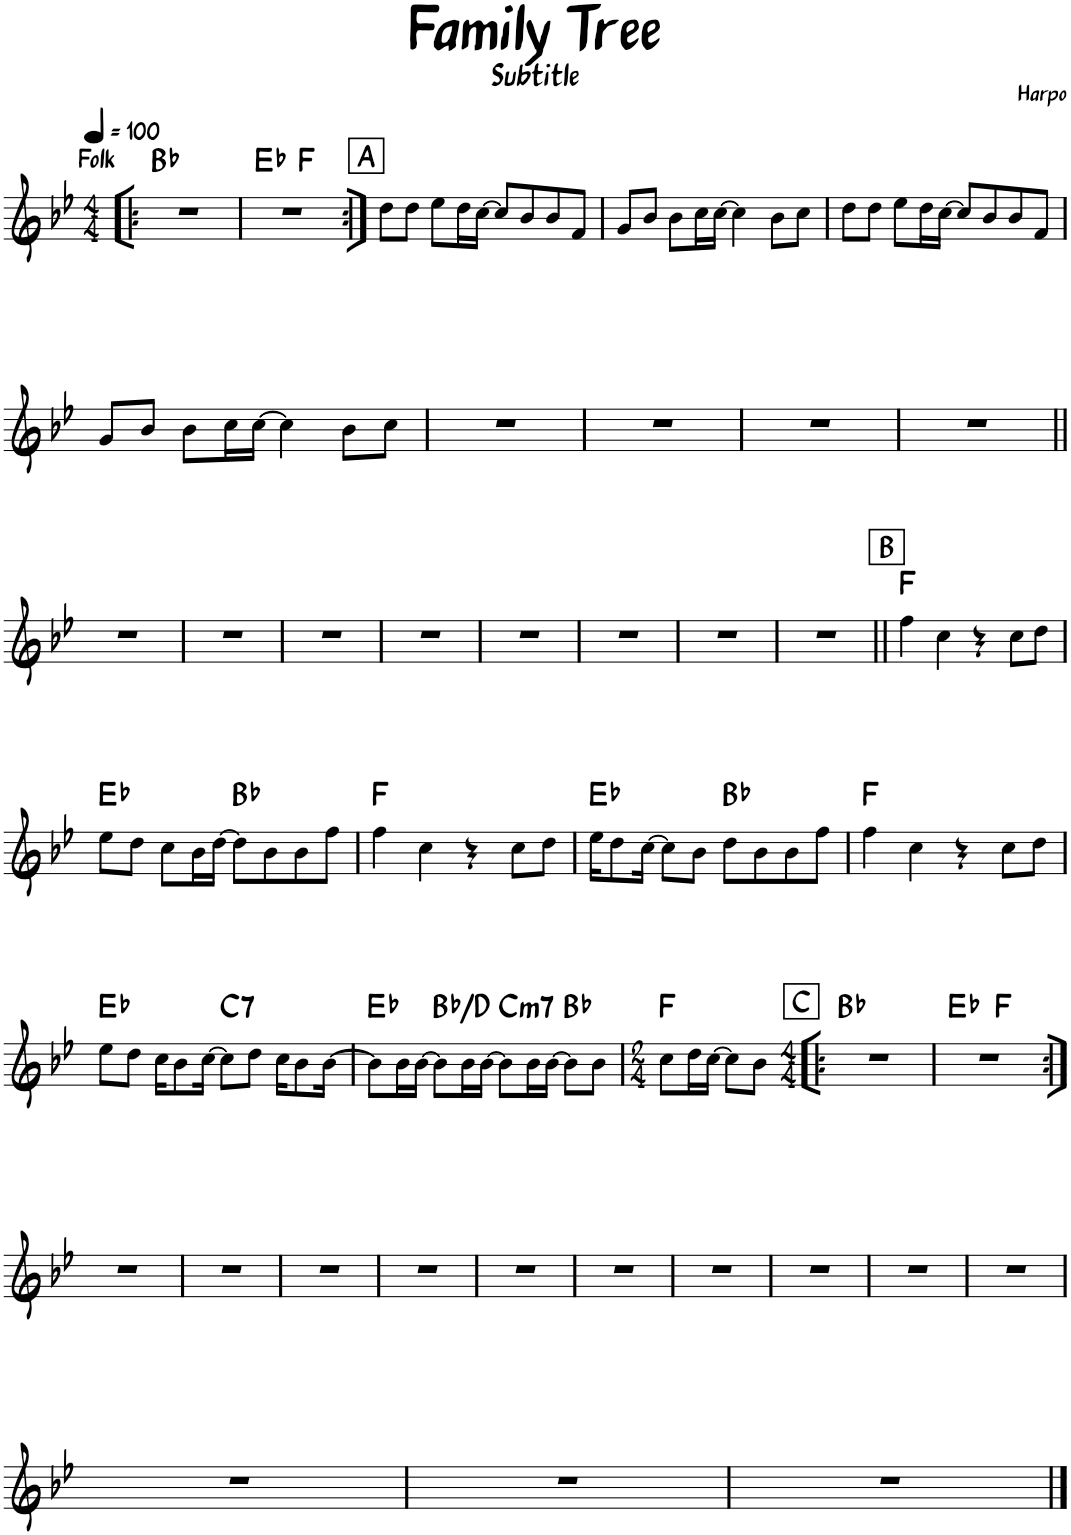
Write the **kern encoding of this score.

**kern	**harte
*part1	*part1
*staff1	*
*I"Piano	*
*I'Pno.	*
*clefG2	*
*k[b-e-]	*
*M4/4	*
*MM100	*
=1!|:	=1!|:
!LO:TX:a:B:t=Folk	!
1r	Bb:maj
=2	=2
*^	*
1r	2ryy	Eb:maj
.	2ryy	F:maj
*v	*v	*
!!LO:REH:place=s1:a:B:rj:fs=14:t=A
=3:|!	=3:|!
8dd\L	.
8dd\J	.
8ee-\L	.
16dd\L	.
[16cc\JJ	.
8cc/L]	.
8b-/	.
8b-/	.
8f/J	.
=4	=4
8g/L	.
8b-/J	.
8b-\L	.
16cc\L	.
[16cc\JJ	.
4cc\]	.
8b-\L	.
8cc\J	.
=5	=5
8dd\L	.
8dd\J	.
8ee-\L	.
16dd\L	.
[16cc\JJ	.
8cc/L]	.
8b-/	.
8b-/	.
8f/J	.
!!LO:LB:g=z
=6	=6
8g/L	.
8b-/J	.
8b-\L	.
16cc\L	.
[16cc\JJ	.
4cc\]	.
8b-\L	.
8cc\J	.
=7	=7
1r	.
=8	=8
1r	.
=9	=9
1r	.
=10	=10
1r	.
!!LO:LB:g=z
=11||	=11||
1r	.
=12	=12
1r	.
=13	=13
1r	.
=14	=14
1r	.
=15	=15
1r	.
=16	=16
1r	.
=17	=17
1r	.
=18	=18
1r	.
!!LO:REH:place=s1:a:B:rj:fs=14:t=B
=19||	=19||
4ff\	F:maj
4cc\	.
4r	.
8cc\L	.
8dd\J	.
!!LO:LB:g=z
=20	=20
8ee-\L	Eb:maj
8dd\J	.
8cc\L	.
16b-\L	.
[16dd\JJ	.
8dd\L]	Bb:maj
8b-\	.
8b-\	.
8ff\J	.
=21	=21
4ff\	F:maj
4cc\	.
4r	.
8cc\L	.
8dd\J	.
=22	=22
16ee-\KL	Eb:maj
8dd\	.
[16cc\Jk	.
8cc\L]	.
8b-\J	.
8dd\L	Bb:maj
8b-\	.
8b-\	.
8ff\J	.
=23	=23
4ff\	F:maj
4cc\	.
4r	.
8cc\L	.
8dd\J	.
!!LO:LB:g=z
=24	=24
8ee-\L	Eb:maj
8dd\J	.
16cc\KL	.
8b-\	.
[16cc\Jk	.
!	!LO:H:kt=7
8cc\L]	C:7
8dd\J	.
16cc\KL	.
8b-\	.
[16b-\Jk	.
=25	=25
8b-\L]	Eb:maj
16b-\L	.
[16b-\JJ	.
8b-\L]	Bb:maj/3
16b-\L	.
[16b-\JJ	.
!	!LO:H:kt=m7
8b-\L]	C:min7
16b-\L	.
[16b-\JJ	.
8b-\L]	Bb:maj
8b-\J	.
=26	=26
*M2/4	*
8cc\L	F:maj
16dd\L	.
[16cc\JJ	.
8cc\L]	.
8b-\J	.
!!LO:REH:place=s1:a:B:rj:fs=14:t=C
=27!|:	=27!|:
*M4/4	*
1r	Bb:maj
=28	=28
*^	*
1r	2ryy	Eb:maj
.	2ryy	F:maj
*v	*v	*
!!LO:LB:g=z
=29:|!	=29:|!
1r	.
=30	=30
1r	.
=31	=31
1r	.
=32	=32
1r	.
=33	=33
1r	.
=34	=34
1r	.
=35	=35
1r	.
=36	=36
1r	.
=37	=37
1r	.
=38	=38
1r	.
!!LO:LB:g=z
=39	=39
1r	.
=40	=40
1r	.
=41	=41
1r	.
==	==
*-	*-
